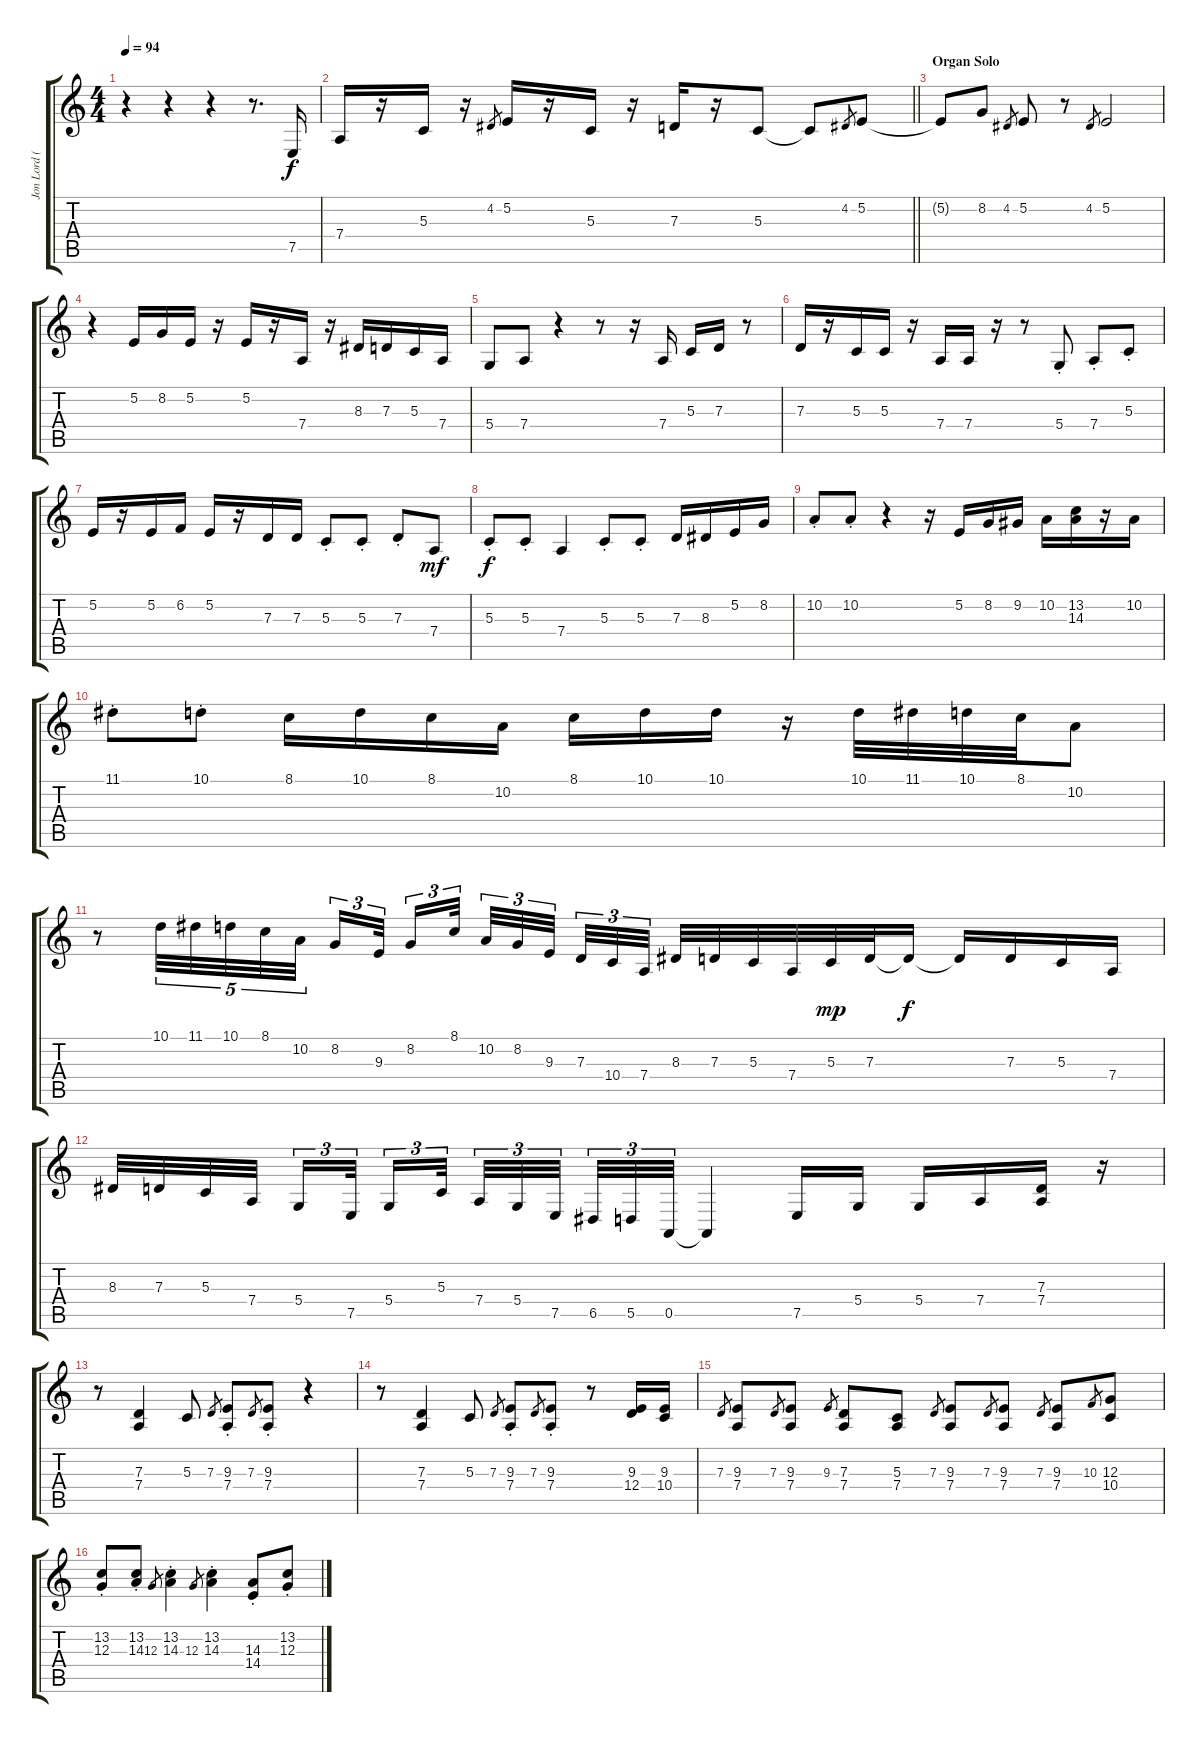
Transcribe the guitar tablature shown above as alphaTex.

\track ("Jon Lord (Organ Solo)" "Jon Lord (") {instrument percussiveorgan}
\staff {score tabs}
\tuning (E4 B3 G3 D3 A2 E2) {hide}
\ts (4 4)
\tempo 94
\clef g2
\ks c
r.4{dy f} r.4 r.4 r.8{d} 7.5.16 |
\barLineRight lightlight
7.4.16 r.16 5.3.16 r.16 4.2.8{gr} 5.2.16 r.16 5.3.16 r.16 7.3.16 r.16 5.3.8 5.3{t}.8 4.2.8{gr} 5.2.8 |
\section ("" "Organ Solo")
5.2{t}.8 8.2.8 4.2.8{gr} 5.2.8 r.8 4.2.8{gr} 5.2.2 |
r.4 5.2.16 8.2.16 5.2.16 r.16 5.2.16 r.16 7.4.16 r.16 8.3.16 7.3.16 5.3.16 7.4.16 |
5.4.8 7.4.8 r.4 r.8 r.16 7.4.16 5.3.16 7.3.16 r.8 |
7.3.16 r.16 5.3.16 5.3.16 r.16 7.4.16 7.4.16 r.16 r.8 5.4{st}.8 7.4{st}.8 5.3{st}.8 |
5.2.16 r.16 5.2.16 6.2.16 5.2.16 r.16 7.3.16 7.3.16 5.3{st}.8 5.3{st}.8 7.3{st}.8 7.4.8{dy mf} |
5.3{st}.8{dy f} 5.3{st}.8 7.4.4 5.3{st}.8 5.3{st}.8 7.3.16 8.3.16 5.2.16 8.2.16 |
10.2{st}.8 10.2{st}.8 r.4 r.16 5.2.16 8.2.16 9.2.16 10.2.16 (13.2 14.3).16 r.16 10.2.16 |
11.1{st}.8 10.1{st}.8 8.1.16 10.1.16 8.1.16 10.2.16 8.1.16 10.1.16 10.1.16 r.16 10.1.32 11.1.32 10.1.32 8.1.32 10.2.8 |
r.8 10.1.32{tu (5 4)} 11.1.32{tu (5 4)} 10.1.32{tu (5 4)} 8.1.32{tu (5 4)} 10.2.32{tu (5 4)} 8.2.16{tu (3 2)} 9.3.32{tu (3 2)} 8.2.16{tu (3 2)} 8.1.32{tu (3 2)} 10.2.32{tu (3 2)} 8.2.32{tu (3 2)} 9.3.32{tu (3 2)} 7.3.32{tu (3 2)} 10.4.32{tu (3 2)} 7.4.32{tu (3 2)} 8.3.32 7.3.32 5.3.32 7.4.32 5.3.32{dy mp} 7.3.32 7.3{t}.16{dy f} 7.3{t}.16 7.3.16 5.3.16 7.4.16 |
8.3.32 7.3.32 5.3.32 7.4.32 5.4.16{tu (3 2)} 7.5.32{tu (3 2)} 5.4.16{tu (3 2)} 5.3.32{tu (3 2)} 7.4.32{tu (3 2)} 5.4.32{tu (3 2)} 7.5.32{tu (3 2)} 6.5.32{tu (3 2)} 5.5.32{tu (3 2)} 0.5.32{tu (3 2)} 0.5{t}.4 7.5.16 5.4.16 5.4.16 7.4.16 (7.3 7.4).16 r.16 |
r.8 (7.3 7.4).4 5.3.8 7.3.8{gr} (9.3{st} 7.4{st}).8 7.3.8{gr} (9.3{st} 7.4{st}).8 r.4 |
r.8 (7.3 7.4).4 5.3.8 7.3.8{gr} (9.3{st} 7.4{st}).8 7.3.8{gr} (9.3{st} 7.4{st}).8 r.8 (9.3 12.4).16 (9.3 10.4).16 |
7.3.8{gr} (9.3 7.4).8 7.3.8{gr} (9.3 7.4).8 9.3.8{gr} (7.3 7.4).8 (5.3 7.4).8 7.3.8{gr} (9.3 7.4).8 7.3.8{gr} (9.3 7.4).8 7.3.8{gr} (9.3 7.4).8 10.3.8{gr} (12.3 10.4).8 |
(13.2{st} 12.3{st}).8 (13.2{st} 14.3{st}).8 12.3.8{gr} (13.2{st} 14.3{st}).4 12.3.8{gr} (13.2{st} 14.3{st}).4 (14.3{st} 14.4{st}).8 (13.2{st} 12.3{st}).8
